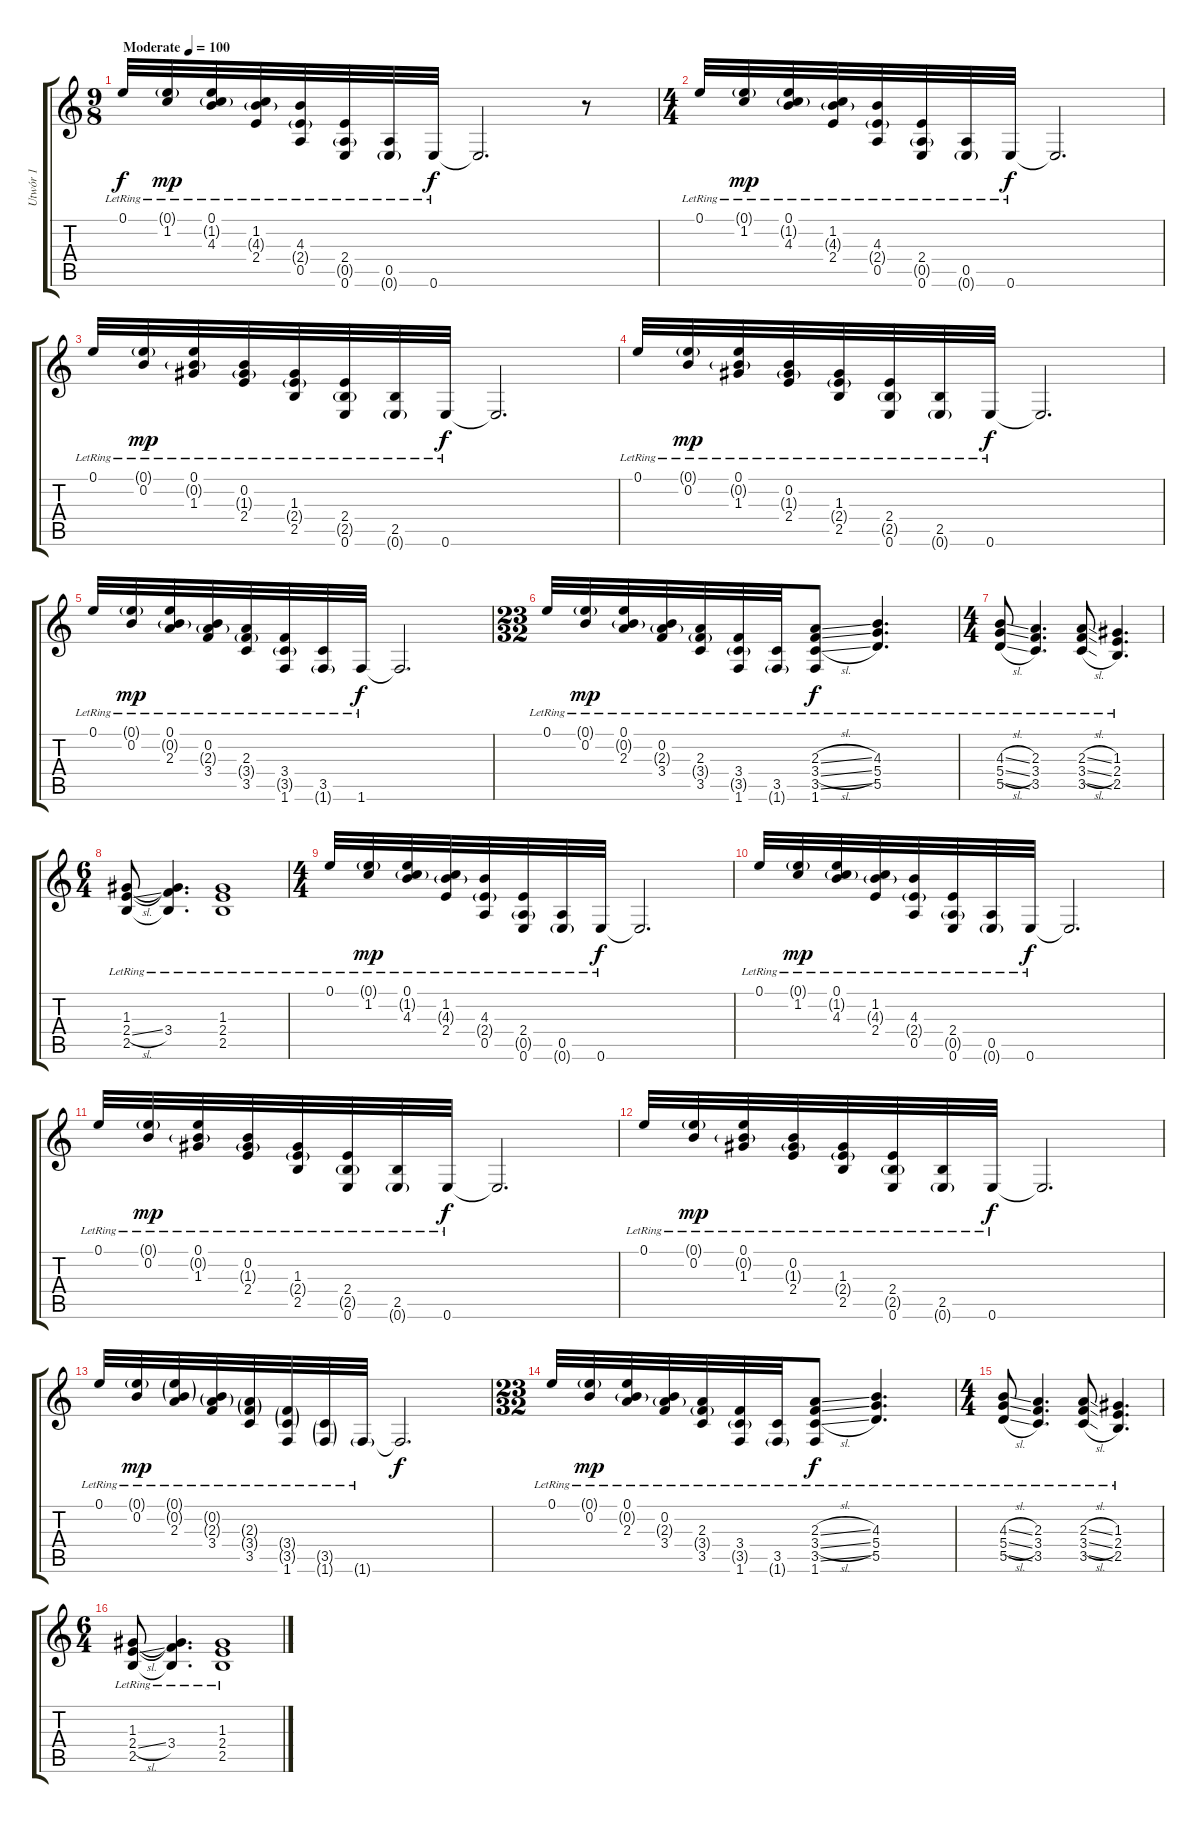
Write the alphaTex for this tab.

\track ("Utwór 1" "Utwór 1") {instrument acousticguitarsteel}
\staff {score tabs}
\tuning (E4 B3 G3 D3 A2 E2) {hide}
\ts (9 8)
\tempo (100 "Moderate")
\clef g2
\ks c
0.1{lr}.32{dy f instrument acousticguitarsteel} (0.1{g lr} 1.2{lr}).32{dy mp} (0.1{lr} 1.2{g lr} 4.3{lr}).32 (1.2{lr} 4.3{g lr} 2.4{lr}).32 (4.3{lr} 2.4{g lr} 0.5{lr}).32 (2.4{lr} 0.5{g lr} 0.6{lr}).32 (0.5{lr} 0.6{g lr}).32 0.6{lr}.32{dy f} 0.6{t}.2{d} r.8 |
\ts (4 4)
0.1{lr}.32 (0.1{g lr} 1.2{lr}).32{dy mp} (0.1{lr} 1.2{g lr} 4.3{lr}).32 (1.2{lr} 4.3{g lr} 2.4{lr}).32 (4.3{lr} 2.4{g lr} 0.5{lr}).32 (2.4{lr} 0.5{g lr} 0.6{lr}).32 (0.5{lr} 0.6{g lr}).32 0.6{lr}.32{dy f} 0.6{t}.2{d} |
0.1{lr}.32 (0.1{g lr} 0.2{lr}).32{dy mp} (0.1{lr} 0.2{g lr} 1.3{lr}).32 (0.2{lr} 1.3{g lr} 2.4{lr}).32 (1.3{lr} 2.4{g lr} 2.5{lr}).32 (2.4{lr} 2.5{g lr} 0.6{lr}).32 (2.5{lr} 0.6{g lr}).32 0.6{lr}.32{dy f} 0.6{t}.2{d} |
0.1{lr}.32 (0.1{g lr} 0.2{lr}).32{dy mp} (0.1{lr} 0.2{g lr} 1.3{lr}).32 (0.2{lr} 1.3{g lr} 2.4{lr}).32 (1.3{lr} 2.4{g lr} 2.5{lr}).32 (2.4{lr} 2.5{g lr} 0.6{lr}).32 (2.5{lr} 0.6{g lr}).32 0.6{lr}.32{dy f} 0.6{t}.2{d} |
0.1{lr}.32 (0.1{g lr} 0.2{lr}).32{dy mp} (0.1{lr} 0.2{g lr} 2.3{lr}).32 (0.2{lr} 2.3{g lr} 3.4{lr}).32 (2.3{lr} 3.4{g lr} 3.5{lr}).32 (3.4{lr} 3.5{g lr} 1.6{lr}).32 (3.5{lr} 1.6{g lr}).32 1.6{lr}.32{dy f} 1.6{t}.2{d} |
\ts (23 32)
0.1{lr}.32 (0.1{g lr} 0.2{lr}).32{dy mp} (0.1{lr} 0.2{g lr} 2.3{lr}).32 (0.2{lr} 2.3{g lr} 3.4{lr}).32 (2.3{lr} 3.4{g lr} 3.5{lr}).32 (3.4{lr} 3.5{g lr} 1.6{lr}).32 (3.5{lr} 1.6{g lr}).32 (2.3{sl lr} 3.4{sl lr} 3.5{sl lr} 1.6{lr}).8{dy f} (4.3{lr} 5.4{lr} 5.5{lr}).4{d} |
\ts (4 4)
(4.3{sl lr} 5.4{sl lr} 5.5{sl lr}).8 (2.3{lr} 3.4{lr} 3.5{lr}).4{d} (2.3{sl lr} 3.4{sl lr} 3.5{sl lr}).8 (1.3{lr} 2.4{lr} 2.5{lr}).4{d} |
\ts (6 4)
(1.3{lr} 2.4{sl lr} 2.5{lr}).8 (1.3{t} 3.4{lr} 2.5{t}).4{d} (1.3{lr} 2.4{lr} 2.5{lr}).1 |
\ts (4 4)
0.1{lr}.32 (0.1{g lr} 1.2{lr}).32{dy mp} (0.1{lr} 1.2{g lr} 4.3{lr}).32 (1.2{lr} 4.3{g lr} 2.4{lr}).32 (4.3{lr} 2.4{g lr} 0.5{lr}).32 (2.4{lr} 0.5{g lr} 0.6{lr}).32 (0.5{lr} 0.6{g lr}).32 0.6{lr}.32{dy f} 0.6{t}.2{d} |
0.1{lr}.32 (0.1{g lr} 1.2{lr}).32{dy mp} (0.1{lr} 1.2{g lr} 4.3{lr}).32 (1.2{lr} 4.3{g lr} 2.4{lr}).32 (4.3{lr} 2.4{g lr} 0.5{lr}).32 (2.4{lr} 0.5{g lr} 0.6{lr}).32 (0.5{lr} 0.6{g lr}).32 0.6{lr}.32{dy f} 0.6{t}.2{d} |
0.1{lr}.32 (0.1{g lr} 0.2{lr}).32{dy mp} (0.1{lr} 0.2{g lr} 1.3{lr}).32 (0.2{lr} 1.3{g lr} 2.4{lr}).32 (1.3{lr} 2.4{g lr} 2.5{lr}).32 (2.4{lr} 2.5{g lr} 0.6{lr}).32 (2.5{lr} 0.6{g lr}).32 0.6{lr}.32{dy f} 0.6{t}.2{d} |
0.1{lr}.32 (0.1{g lr} 0.2{lr}).32{dy mp} (0.1{lr} 0.2{g lr} 1.3{lr}).32 (0.2{lr} 1.3{g lr} 2.4{lr}).32 (1.3{lr} 2.4{g lr} 2.5{lr}).32 (2.4{lr} 2.5{g lr} 0.6{lr}).32 (2.5{lr} 0.6{g lr}).32 0.6{lr}.32{dy f} 0.6{t}.2{d} |
0.1{lr}.32 (0.1{g lr} 0.2{lr}).32{dy mp} (0.1{g lr} 0.2{g lr} 2.3{lr}).32 (0.2{g lr} 2.3{g lr} 3.4{lr}).32 (2.3{g lr} 3.4{g lr} 3.5{lr}).32 (3.4{g lr} 3.5{g lr} 1.6{lr}).32 (3.5{g lr} 1.6{g lr}).32 1.6{g lr}.32 1.6{t}.2{d dy f} |
\ts (23 32)
0.1{lr}.32 (0.1{g lr} 0.2{lr}).32{dy mp} (0.1{lr} 0.2{g lr} 2.3{lr}).32 (0.2{lr} 2.3{g lr} 3.4{lr}).32 (2.3{lr} 3.4{g lr} 3.5{lr}).32 (3.4{lr} 3.5{g lr} 1.6{lr}).32 (3.5{lr} 1.6{g lr}).32 (2.3{sl lr} 3.4{sl lr} 3.5{sl lr} 1.6{lr}).8{dy f} (4.3{lr} 5.4{lr} 5.5{lr}).4{d} |
\ts (4 4)
(4.3{sl lr} 5.4{sl lr} 5.5{sl lr}).8 (2.3{lr} 3.4{lr} 3.5{lr}).4{d} (2.3{sl lr} 3.4{sl lr} 3.5{sl lr}).8 (1.3{lr} 2.4{lr} 2.5{lr}).4{d} |
\ts (6 4)
(1.3{lr} 2.4{sl lr} 2.5{lr}).8 (1.3{t} 3.4{lr} 2.5{t}).4{d} (1.3{lr} 2.4{lr} 2.5{lr}).1
